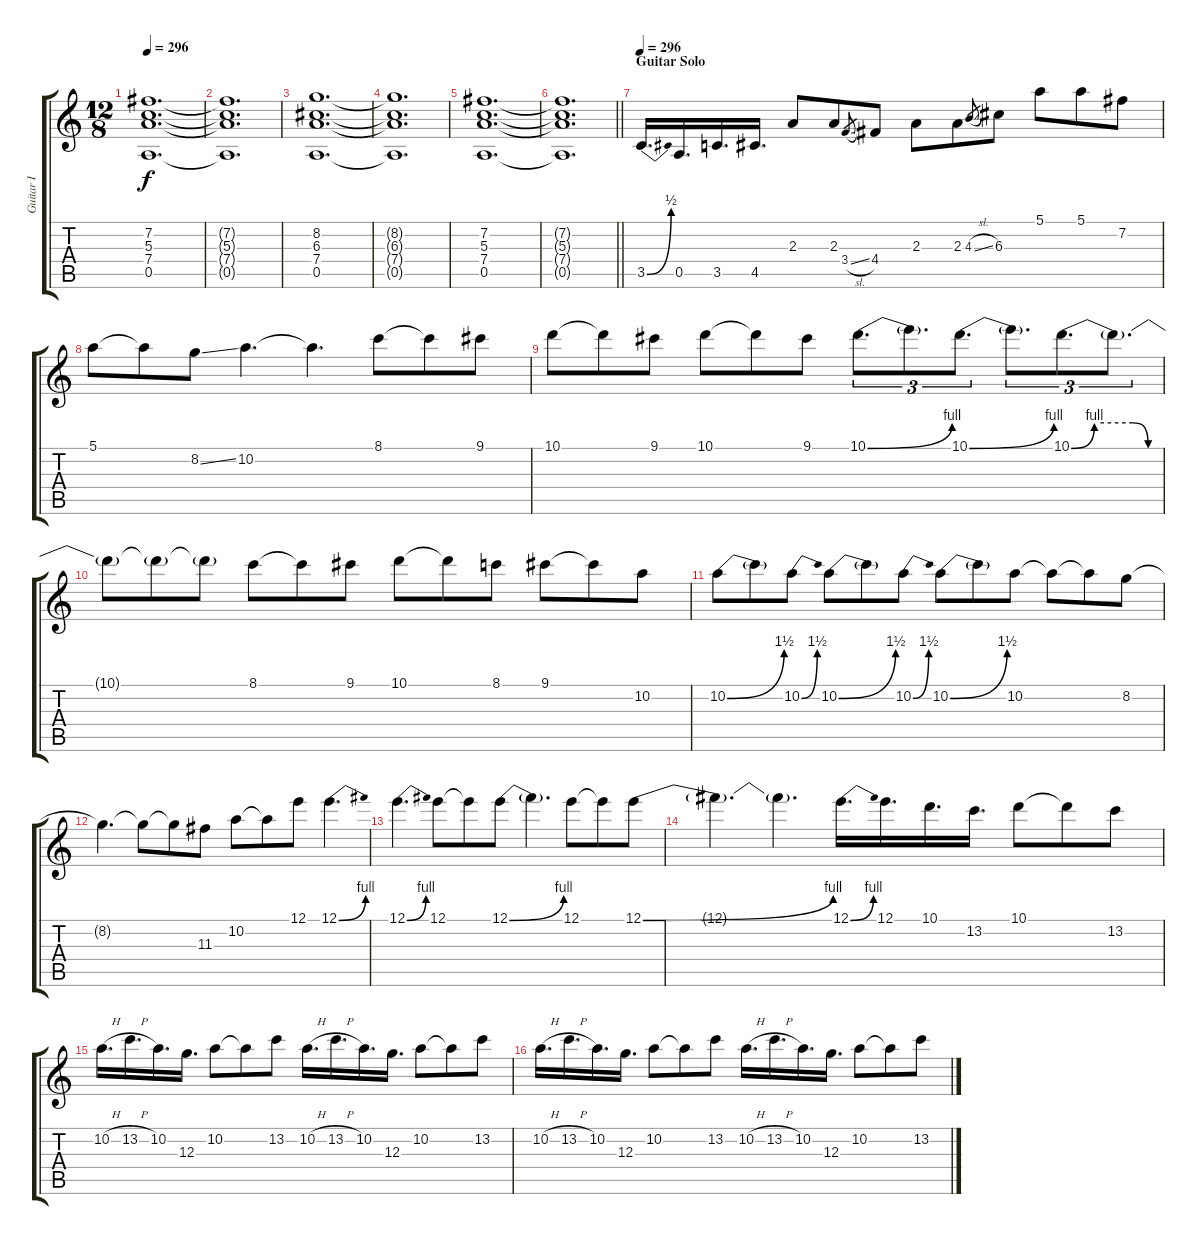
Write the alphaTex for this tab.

\track ("Guitar I" "Guitar I") {instrument overdrivenguitar}
\staff {score tabs}
\tuning (E4 B3 G3 D3 A2 E2) {hide}
\ts (12 8)
\tempo 296
\clef g2
\ks c
(7.2 5.3 7.4 0.5).1{d dy f} |
(7.2{t} 5.3{t} 7.4{t} 0.5{t}).1{d} |
(8.2 6.3 7.4 0.5).1{d} |
(8.2{t} 6.3{t} 7.4{t} 0.5{t}).1{d} |
(7.2 5.3 7.4 0.5).1{d} |
\barLineRight lightlight
(7.2{t} 5.3{t} 7.4{t} 0.5{t}).1{d} |
\section ("" "Guitar Solo")
\tempo 296
3.5{be (bend 0 0 60 2)}.16{d} 0.5.16{d} 3.5.16{d} 4.5.16{d} 2.3.8 2.3.8 3.4{sl}.8{gr} 4.4.8 2.3.8 2.3.8 4.3{sl}.8{gr} 6.3.8 5.1.8 5.1.8 7.2.8 |
5.1.8 5.1{t}.8 8.2{ss}.8 10.2.4{d} 10.2{t}.4{d} 8.1.8 8.1{t}.8 9.1.8 |
10.1.8 10.1{t}.8 9.1.8 10.1.8 10.1{t}.8 9.1.8 10.1{be (bend 0 0 60 4)}.8{d tu (3 2)} 10.1{t}.8{d tu (3 2)} 10.1{be (bend 0 0 60 4)}.8{d tu (3 2)} 10.1{t}.8{d tu (3 2)} 10.1{be (custom 0 0 15 4 40 4 50 0 60 0)}.8{d tu (3 2)} 10.1{t}.8{d tu (3 2)} |
10.1{t}.8 10.1{t}.8 10.1{t}.8 8.1.8 8.1{t}.8 9.1.8 10.1.8 10.1{t}.8 8.1.8 9.1.8 9.1{t}.8 10.2.8 |
10.2{be (bend 0 0 60 6)}.8 10.2{t}.8 10.2{be (bend 0 0 60 6)}.8 10.2{be (bend 0 0 60 6)}.8 10.2{t}.8 10.2{be (bend 0 0 60 6)}.8 10.2{be (bend 0 0 60 6)}.8 10.2{t}.8 10.2.8 10.2{t}.8 10.2{t}.8 8.2.8 |
8.2{t}.4{d} 8.2{t}.8 8.2{t}.8 11.3.8 10.2.8 10.2{t}.8 12.1.8 12.1{be (bend 0 0 60 4)}.4{d} |
12.1{be (bend 0 0 60 4)}.4{d} 12.1.8 12.1{t}.8 12.1{be (bend 0 0 60 4)}.8 12.1{t}.4{d} 12.1.8 12.1{t}.8 12.1{be (bend 0 0 60 4)}.8 |
12.1{t}.4{d} 12.1{t}.4{d} 12.1{be (bend 0 0 60 4)}.16{d} 12.1.16{d} 10.1.16{d} 13.2.16{d} 10.1.8 10.1{t}.8 13.2.8 |
10.2{h}.16{d} 13.2{h}.16{d} 10.2.16{d} 12.3.16{d} 10.2.8 10.2{t}.8 13.2.8 10.2{h}.16{d} 13.2{h}.16{d} 10.2.16{d} 12.3.16{d} 10.2.8 10.2{t}.8 13.2.8 |
10.2{h}.16{d} 13.2{h}.16{d} 10.2.16{d} 12.3.16{d} 10.2.8 10.2{t}.8 13.2.8 10.2{h}.16{d} 13.2{h}.16{d} 10.2.16{d} 12.3.16{d} 10.2.8 10.2{t}.8 13.2.8
